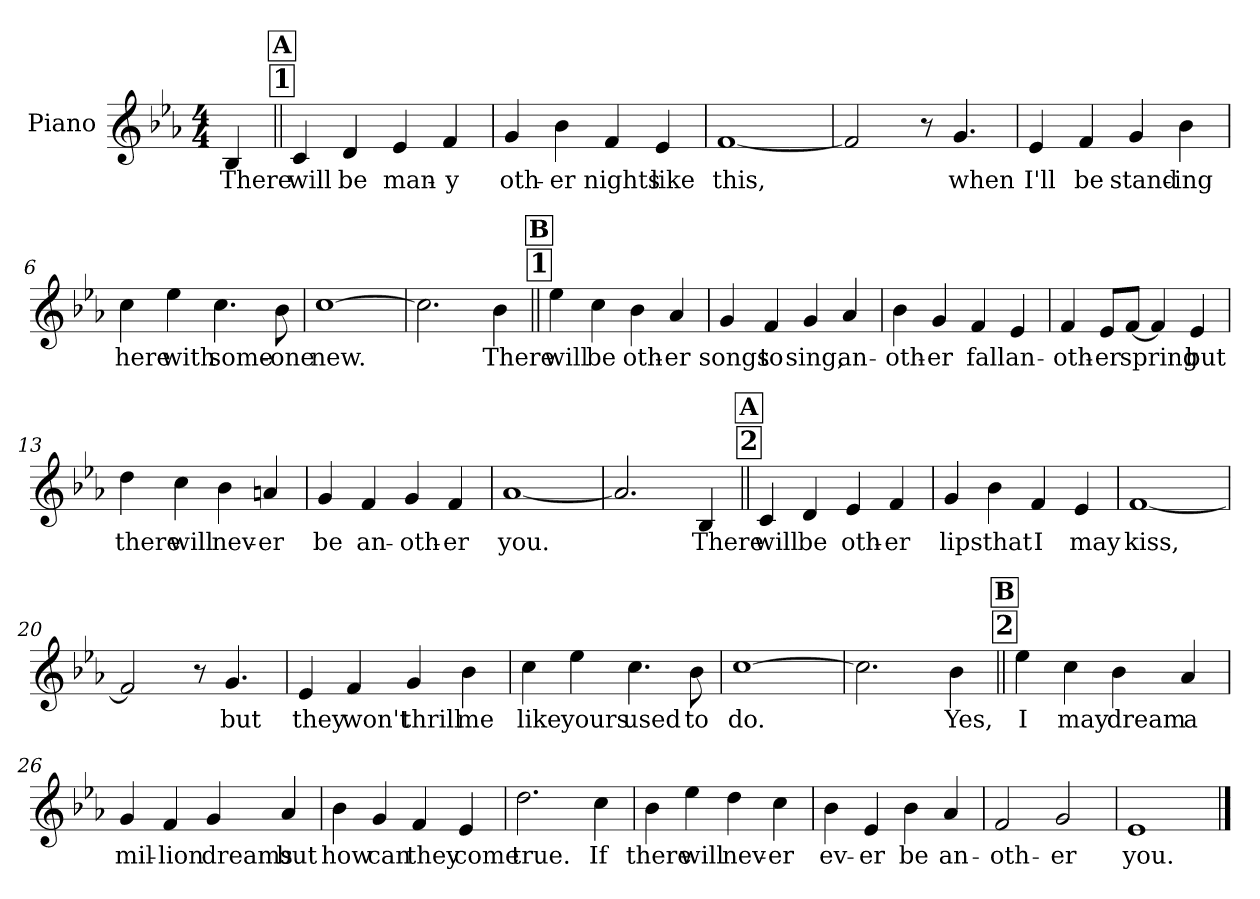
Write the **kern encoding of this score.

**kern	**text
*part1	*part1
*staff1	*staff1
*I"Piano	*
*I'Pno.	*
*clefG2	*
*k[b-e-a-]	*
*M4/4	*
=	=
!	!LO:LY:b
4B-/	There
!!LO:REH:place=s1:a:t=1
!!LO:REH:place=s1:a:fs=14:t=A
=1||	=1||
!	!LO:LY:b
4c/	will
!	!LO:LY:b
4d/	be
!	!LO:LY:b
4e-/	man-
!	!LO:LY:b
4f/	-y
=2	=2
!	!LO:LY:b
4g/	oth-
!	!LO:LY:b
4b-\	-er
!	!LO:LY:b
4f/	nights
!	!LO:LY:b
4e-/	like
=3	=3
!	!LO:LY:b
[1f	this,
=4	=4
2f/]	.
8r	.
!	!LO:LY:b
4.g/	when
!!LO:LB:g=z
=5	=5
!	!LO:LY:b
4e-/	I'll
!	!LO:LY:b
4f/	be
!	!LO:LY:b
4g/	stand-
!	!LO:LY:b
4b-\	-ing
=6	=6
!	!LO:LY:b
4cc\	here
!	!LO:LY:b
4ee-\	with
!	!LO:LY:b
4.cc\	some-
!	!LO:LY:b
8b-\	-one
=7	=7
!	!LO:LY:b
[1cc	new.
=8	=8
2.cc\]	.
!	!LO:LY:b
4b-\	There
!!LO:LB:g=z
!!LO:REH:place=s1:a:t=1
!!LO:REH:place=s1:a:fs=14:t=B
=9||	=9||
!	!LO:LY:b
4ee-\	will
!	!LO:LY:b
4cc\	be
!	!LO:LY:b
4b-\	oth-
!	!LO:LY:b
4a-/	-er
=10	=10
!	!LO:LY:b
4g/	songs
!	!LO:LY:b
4f/	to
!	!LO:LY:b
4g/	sing,
!	!LO:LY:b
4a-/	an-
=11	=11
!	!LO:LY:b
4b-\	-oth-
!	!LO:LY:b
4g/	-er
!	!LO:LY:b
4f/	fall
!	!LO:LY:b
4e-/	an-
=12	=12
!	!LO:LY:b
4f/	-oth-
!	!LO:LY:b
8e-/L	-er
!	!LO:LY:b
[8f/J	spring
4f/]	.
!	!LO:LY:b
4e-/	but
!!LO:LB:g=z
=13	=13
!	!LO:LY:b
4dd\	there
!	!LO:LY:b
4cc\	will
!	!LO:LY:b
4b-\	nev-
!	!LO:LY:b
4an/	-er
=14	=14
!	!LO:LY:b
4g/	be
!	!LO:LY:b
4f/	an-
!	!LO:LY:b
4g/	-oth-
!	!LO:LY:b
4f/	-er
=15	=15
!	!LO:LY:b
[1a-	you.
=16	=16
2.a-/]	.
!	!LO:LY:b
4B-/	There
!!LO:LB:g=z
!!LO:REH:place=s1:a:t=2
!!LO:REH:place=s1:a:fs=14:t=A
=17||	=17||
!	!LO:LY:b
4c/	will
!	!LO:LY:b
4d/	be
!	!LO:LY:b
4e-/	oth-
!	!LO:LY:b
4f/	-er
=18	=18
!	!LO:LY:b
4g/	lips
!	!LO:LY:b
4b-\	that
!	!LO:LY:b
4f/	I
!	!LO:LY:b
4e-/	may
=19	=19
!	!LO:LY:b
[1f	kiss,
=20	=20
2f/]	.
8r	.
!	!LO:LY:b
4.g/	but
!!LO:LB:g=z
=21	=21
!	!LO:LY:b
4e-/	they
!	!LO:LY:b
4f/	won't
!	!LO:LY:b
4g/	thrill
!	!LO:LY:b
4b-\	me
=22	=22
!	!LO:LY:b
4cc\	like
!	!LO:LY:b
4ee-\	yours
!	!LO:LY:b
4.cc\	used
!	!LO:LY:b
8b-\	to
=23	=23
!	!LO:LY:b
[1cc	do.
=24	=24
2.cc\]	.
!	!LO:LY:b
4b-\	Yes,
!!LO:LB:g=z
!!LO:REH:place=s1:a:t=2
!!LO:REH:place=s1:a:fs=14:t=B
=25||	=25||
!	!LO:LY:b
4ee-\	I
!	!LO:LY:b
4cc\	may
!	!LO:LY:b
4b-\	dream
!	!LO:LY:b
4a-/	a
=26	=26
!	!LO:LY:b
4g/	mil-
!	!LO:LY:b
4f/	-lion
!	!LO:LY:b
4g/	dreams
!	!LO:LY:b
4a-/	but
=27	=27
!	!LO:LY:b
4b-\	how
!	!LO:LY:b
4g/	can
!	!LO:LY:b
4f/	they
!	!LO:LY:b
4e-/	come
=28	=28
!	!LO:LY:b
2.dd\	true.
!	!LO:LY:b
4cc\	If
!!LO:LB:g=z
=29	=29
!	!LO:LY:b
4b-\	there
!	!LO:LY:b
4ee-\	will
!	!LO:LY:b
4dd\	nev-
!	!LO:LY:b
4cc\	-er
=30	=30
!	!LO:LY:b
4b-\	ev-
!	!LO:LY:b
4e-/	-er
!	!LO:LY:b
4b-\	be
!	!LO:LY:b
4a-/	an-
=31	=31
!	!LO:LY:b
2f/	-oth-
!	!LO:LY:b
2g/	-er
=32	=32
!	!LO:LY:b
1e-	you.
==	==
*-	*-
